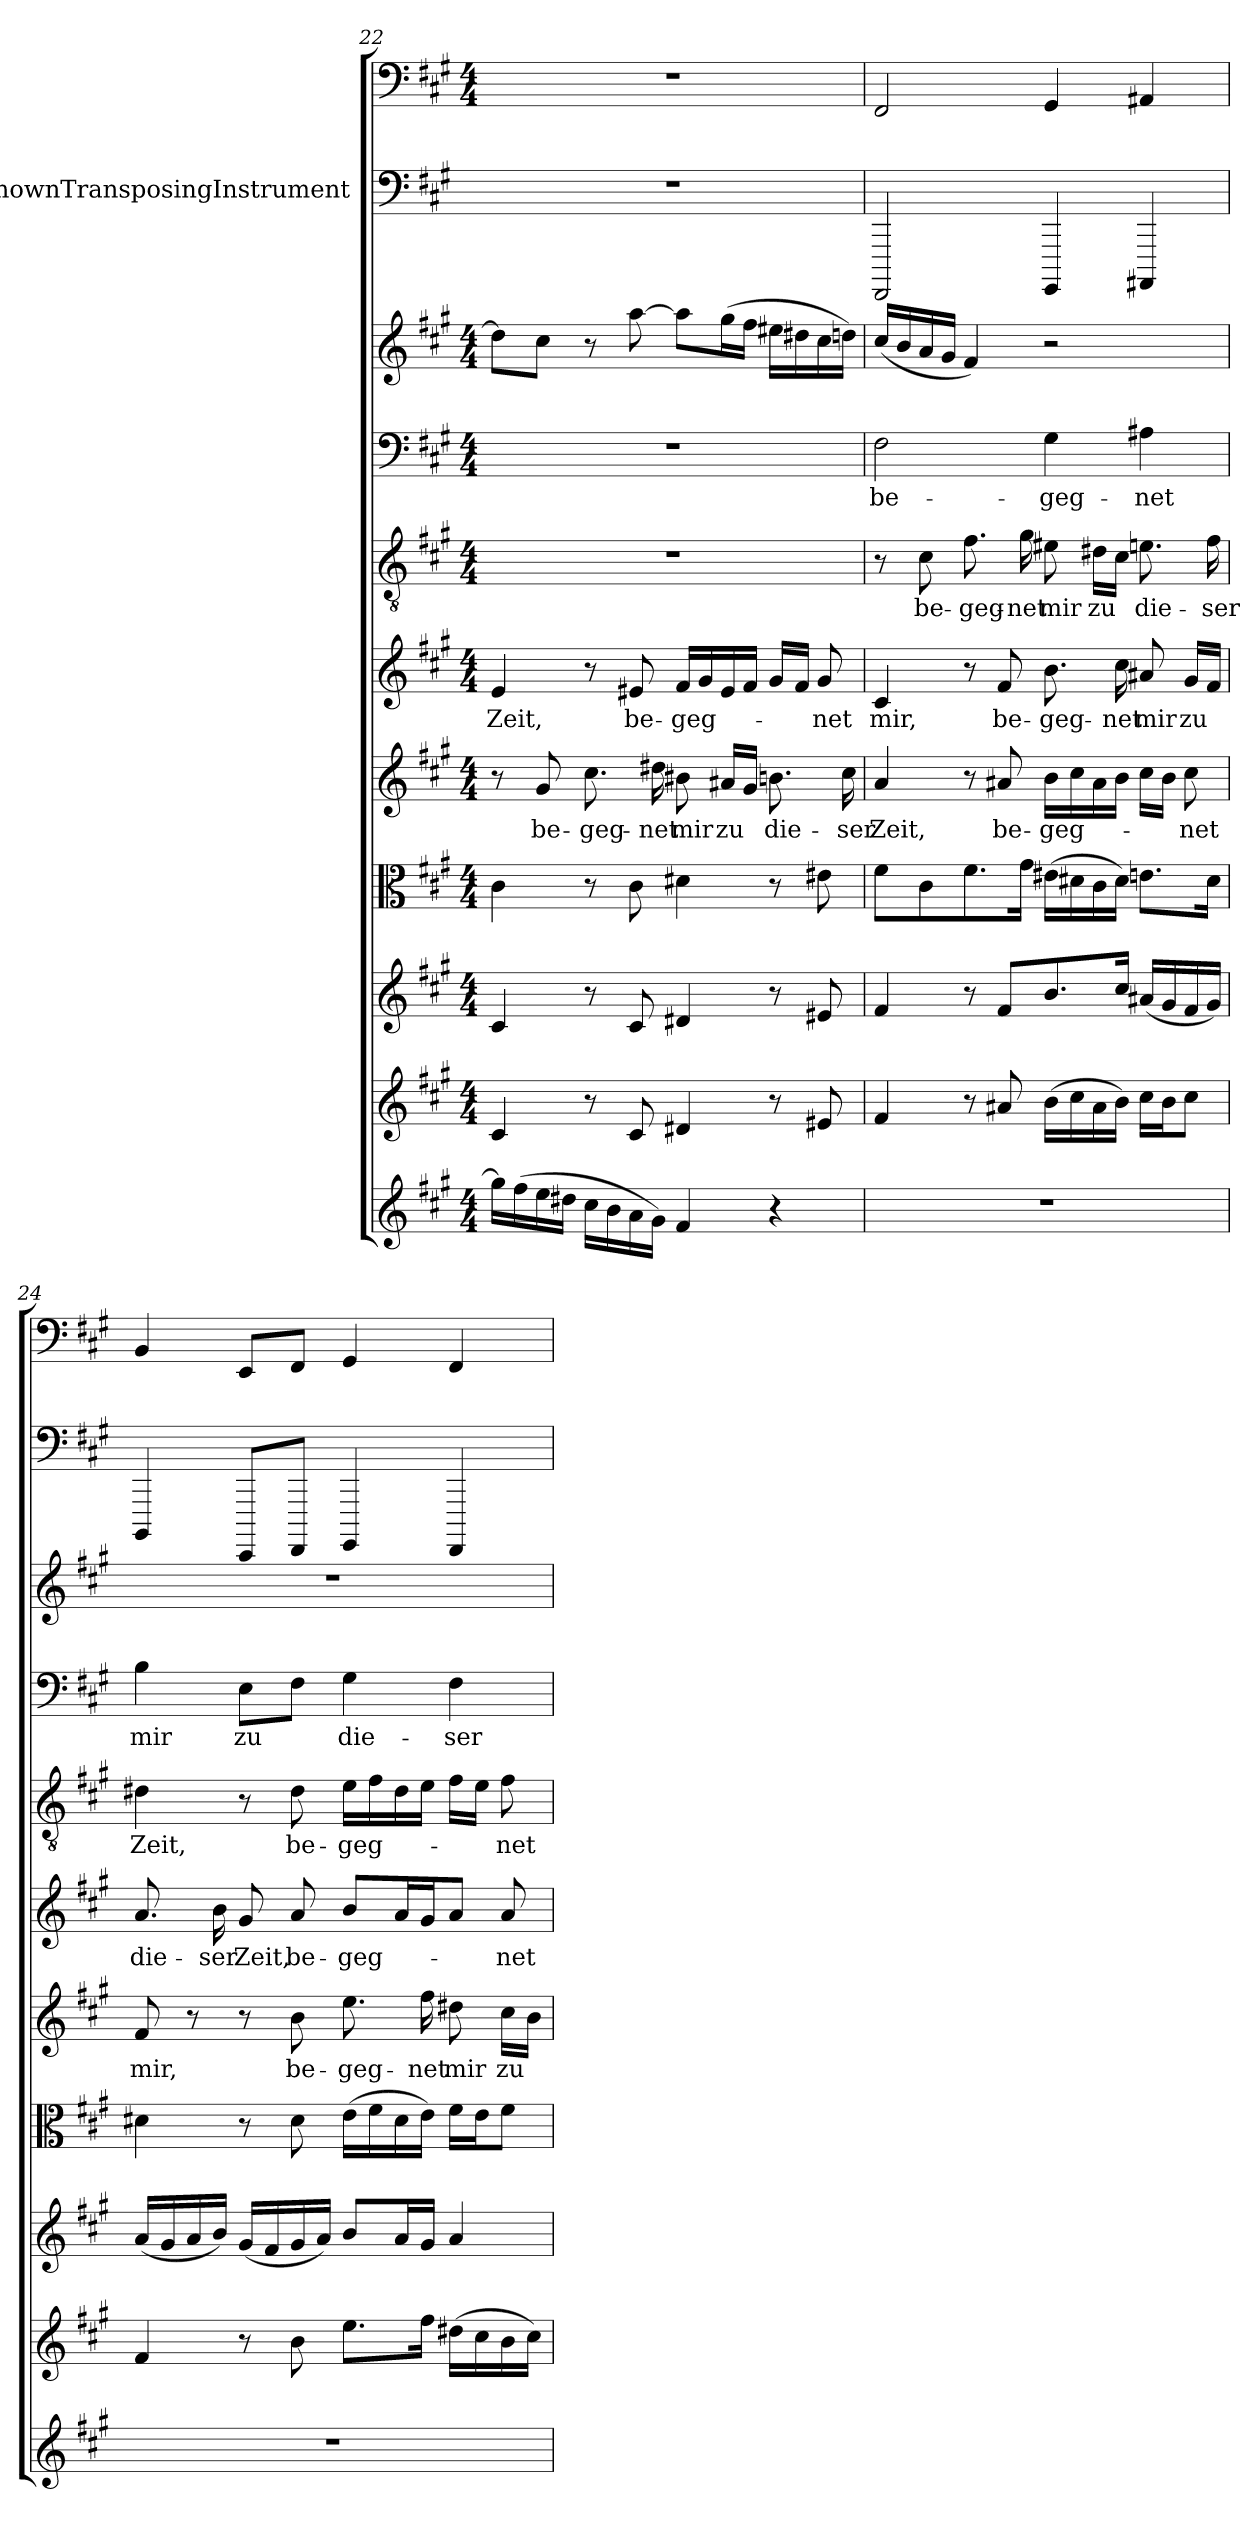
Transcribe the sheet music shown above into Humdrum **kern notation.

**kern	**kern	**kern	**kern	**kern	**text	**kern	**text	**kern	**text	**kern	**text	**kern	**kern	**kern
*part11	*part10	*part9	*part8	*part7	*part7	*part6	*part6	*part5	*part5	*part4	*part4	*part3	*part2	*part1
*staff11	*staff10	*staff9	*staff8	*staff7	*staff7	*staff6	*staff6	*staff5	*staff5	*staff4	*staff4	*staff3	*staff2	*staff1
*	*	*	*	*	*	*	*	*	*	*	*	*	*I"UnknownTransposingInstrument	*
*clefG2	*clefG2	*clefG2	*clefC3	*clefG2	*	*clefG2	*	*clefGv2	*	*clefF4	*	*clefG2	*clefF4	*clefF4
*	*	*	*	*	*	*	*	*	*	*	*	*	*ITrd-7c-12	*
*k[f#c#g#]	*k[f#c#g#]	*k[f#c#g#]	*k[f#c#g#]	*k[f#c#g#]	*	*k[f#c#g#]	*	*k[f#c#g#]	*	*k[f#c#g#]	*	*k[f#c#g#]	*k[f#c#g#]	*k[f#c#g#]
*A:	*A:	*A:	*A:	*A:	*	*A:	*	*A:	*	*A:	*	*A:	*	*A:
*M4/4	*M4/4	*M4/4	*M4/4	*M4/4	*	*M4/4	*	*M4/4	*	*M4/4	*	*M4/4	*	*M4/4
=22	=22	=22	=22	=22	=22	=22	=22	=22	=22	=22	=22	=22	=22	=22
16gg#\LL]	4c#/	4c#/	4c#\	8r	.	4e/	Zeit,	1r	.	1r	.	8dd#\L]	1r	1r
(16ff#\	.	.	.	.	.	.	.	.	.	.	.	.	.	.
16ee\	.	.	.	8g#/	be-	.	.	.	.	.	.	8cc#\J	.	.
16dd#X\JJ	.	.	.	.	.	.	.	.	.	.	.	.	.	.
16cc#\LL	8r	8r	8r	8.cc#\	-geg-	8r	.	.	.	.	.	8r	.	.
16b\	.	.	.	.	.	.	.	.	.	.	.	.	.	.
16a\	8c#/	8c#/	8c#\	.	.	8e#X/	be-	.	.	.	.	[8aa\	.	.
16g#\JJ)	.	.	.	16dd#X\	-net	.	.	.	.	.	.	.	.	.
4f#/	4d#X/	4d#X/	4d#X\	8b#X\	mir	16f#/LL	-geg-	.	.	.	.	8aa\L]	.	.
.	.	.	.	.	.	16g#/	.	.	.	.	.	.	.	.
.	.	.	.	16a#X/LL	zu	16e#/	.	.	.	.	.	(16gg#\L	.	.
.	.	.	.	16g#/JJ	.	16f#/JJ	.	.	.	.	.	16ff#\JJ	.	.
4r	8r	8r	8r	8.bn\	die-	16g#/LL	.	.	.	.	.	16ee#X\LL	.	.
.	.	.	.	.	.	16f#/JJ	.	.	.	.	.	16dd#X\	.	.
.	8e#X/	8e#X/	8e#X\	.	.	8g#/	-net	.	.	.	.	16cc#\	.	.
.	.	.	.	16cc#\	-ser	.	.	.	.	.	.	16ddn\JJ)	.	.
=23	=23	=23	=23	=23	=23	=23	=23	=23	=23	=23	=23	=23	=23	=23
1r	4f#/	4f#/	8f#\L	4a/	Zeit,	4c#/	mir,	8r	.	2F#\	be-	(16cc#/LL	2FFF#/	2FF#/
.	.	.	.	.	.	.	.	.	.	.	.	16b/	.	.
.	.	.	8c#\	.	.	.	.	8c#\	be-	.	.	16a/	.	.
.	.	.	.	.	.	.	.	.	.	.	.	16g#/JJ	.	.
.	8r	8r	8.f#\	8r	.	8r	.	8.f#\	-geg-	.	.	4f#/)	.	.
.	8a#X/	8f#/L	.	8a#X/	be-	8f#/	be-	.	.	.	.	.	.	.
.	.	.	16g#\Jk	.	.	.	.	16g#\	-net	.	.	.	.	.
.	(16b\LL	8.b/	(16e#X\LL	16b\LL	-geg-	8.b\	-geg-	8e#X\	mir	4G#\	-geg-	2r	4GGG#/	4GG#/
.	16cc#\	.	16d#X\	16cc#\	.	.	.	.	.	.	.	.	.	.
.	16a#\	.	16c#\	16a#\	.	.	.	16d#X\LL	zu	.	.	.	.	.
.	16b\JJ)	16cc#/Jk	16d#\JJ)	16b\JJ	.	16cc#\	-net	16c#\JJ	.	.	.	.	.	.
.	16cc#\LL	(16a#X/LL	8.en\L	16cc#\LL	.	8a#X/	mir	8.en\	die-	4A#X\	-net	.	4AAA#X/	4AA#X/
.	16b\J	16g#/	.	16b\JJ	.	.	.	.	.	.	.	.	.	.
.	8cc#\J	16f#/	.	8cc#\	-net	16g#/LL	zu	.	.	.	.	.	.	.
.	.	16g#/JJ)	16d#\Jk	.	.	16f#/JJ	.	16f#\	-ser	.	.	.	.	.
=24	=24	=24	=24	=24	=24	=24	=24	=24	=24	=24	=24	=24	=24	=24
1r	4f#/	(16a/LL	4d#X\	8f#/	mir,	8.a/	die-	4d#X\	Zeit,	4B\	mir	1r	4BBB/	4BB/
.	.	16g#/	.	.	.	.	.	.	.	.	.	.	.	.
.	.	16a/	.	8r	.	.	.	.	.	.	.	.	.	.
.	.	16b/JJ)	.	.	.	16b\	-ser	.	.	.	.	.	.	.
.	8r	(16g#/LL	8r	8r	.	8g#/	Zeit,	8r	.	8E\L	zu	.	8EEE/L	8EE/L
.	.	16f#/	.	.	.	.	.	.	.	.	.	.	.	.
.	8b\	16g#/	8d#\	8b\	be-	8a/	be-	8d#\	be-	8F#\J	.	.	8FFF#/J	8FF#/J
.	.	16a/JJ)	.	.	.	.	.	.	.	.	.	.	.	.
.	8.ee\L	8b/L	(16e\LL	8.ee\	-geg-	8b/L	-geg-	16e\LL	-geg-	4G#\	die-	.	4GGG#/	4GG#/
.	.	.	16f#\	.	.	.	.	16f#\	.	.	.	.	.	.
.	.	16a/L	16d#\	.	.	16a/L	.	16d#\	.	.	.	.	.	.
.	16ff#\Jk	16g#/JJ	16e\JJ)	16ff#\	-net	16g#/J	.	16e\JJ	.	.	.	.	.	.
.	(16dd#X\LL	4a/	16f#\LL	8dd#X\	mir	8a/J	.	16f#\LL	.	4F#\	-ser	.	4FFF#/	4FF#/
.	16cc#\	.	16e\J	.	.	.	.	16e\JJ	.	.	.	.	.	.
.	16b\	.	8f#\J	16cc#\LL	zu	8a/	-net	8f#\	-net	.	.	.	.	.
.	16cc#\JJ)	.	.	16b\JJ	.	.	.	.	.	.	.	.	.	.
=	=	=	=	=	=	=	=	=	=	=	=	=	=	=
*-	*-	*-	*-	*-	*-	*-	*-	*-	*-	*-	*-	*-	*-	*-
